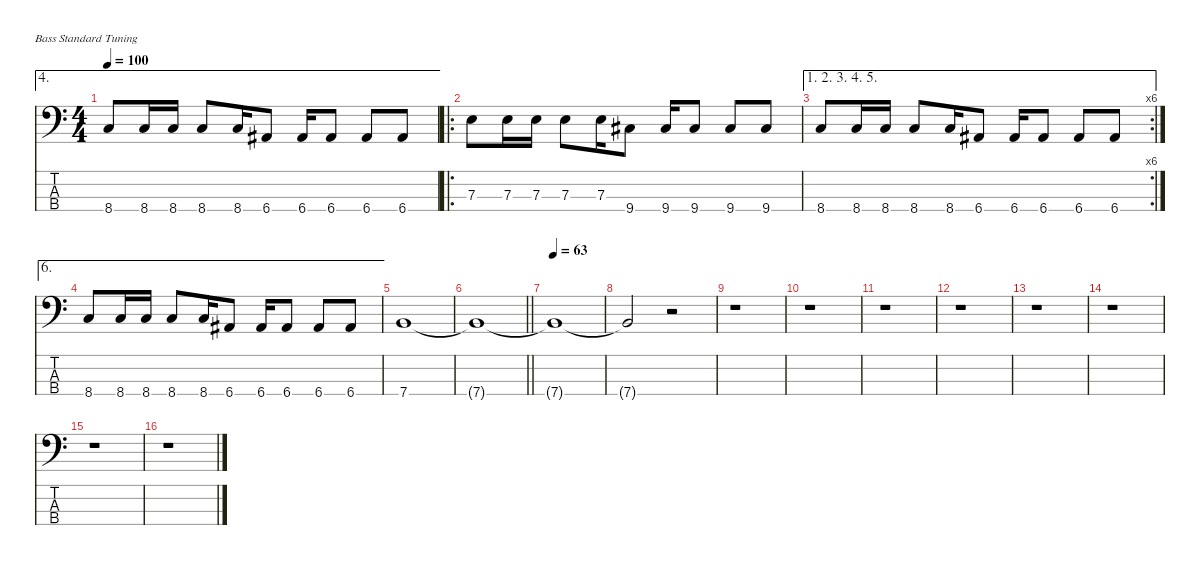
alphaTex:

\defaultSystemsLayout 4
\hideDynamics
\bracketExtendMode nobrackets
\singleTrackTrackNamePolicy hidden
\multiTrackTrackNamePolicy hidden
\firstSystemTrackNameMode fullname
\firstSystemTrackNameOrientation horizontal
\otherSystemsTrackNameOrientation horizontal
\track ("Bass" "el.bs.") {instrument electricbassfinger}
\staff {score tabs}
\tuning (G2 D2 A1 E1)
\ae 4
\ts (4 4)
\tempo 100
\clef f4
\ks c
8.4.8{dy f beam Up} 8.4.16{beam Up} 8.4.16{beam Up} 8.4.8{beam Up} 8.4.16{beam Up} 6.4{acc #}.8{beam Up} 6.4{acc #}.16{beam Up} 6.4{acc #}.8{beam Up} 6.4{acc #}.8{beam Up} 6.4{acc #}.8{beam Up} |
\ro
7.3.8{dy mf beam Down} 7.3.16{beam Down} 7.3.16{beam Down} 7.3.8{beam Down} 7.3.16{beam Down} 9.4{acc #}.8{dy f beam Down} 9.4{acc #}.16{beam Up} 9.4{acc #}.8{beam Up} 9.4{acc #}.8{beam Up} 9.4{acc #}.8{beam Up} |
\ae (1 2 3 4 5)
\rc 6
8.4.8{beam Up} 8.4.16{beam Up} 8.4.16{beam Up} 8.4.8{beam Up} 8.4.16{beam Up} 6.4{acc #}.8{beam Up} 6.4{acc #}.16{beam Up} 6.4{acc #}.8{beam Up} 6.4{acc #}.8{beam Up} 6.4{acc #}.8{beam Up} |
\ae 6
8.4.8{beam Up} 8.4.16{beam Up} 8.4.16{beam Up} 8.4.8{beam Up} 8.4.16{beam Up} 6.4{acc #}.8{beam Up} 6.4{acc #}.16{beam Up} 6.4{acc #}.8{beam Up} 6.4{acc #}.8{beam Up} 6.4{acc #}.8{beam Up} |
7.4.1{beam Up} |
\barLineRight lightlight
7.4{t}.1{beam Up} |
\tempo 63
\ks aminor
7.4{t}.1{beam Up} |
7.4{t}.2{beam Up} r.2{beam Up} |
r.1{beam Down} |
r.1{beam Down} |
r.1{beam Down} |
r.1{beam Down} |
r.1{beam Down} |
r.1{beam Down} |
r.1{beam Down} |
r.1{beam Down}
